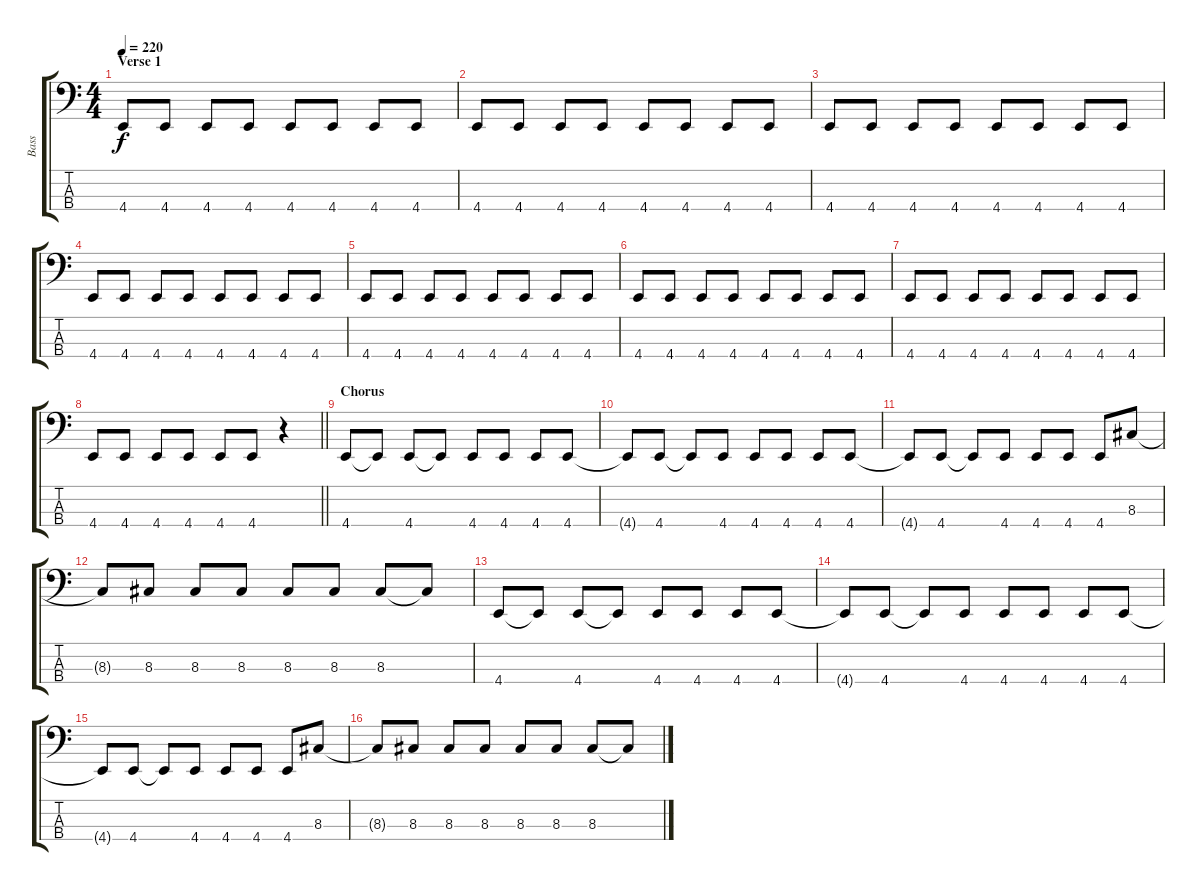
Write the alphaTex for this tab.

\track ("Bass" "Bass") {instrument electricbasspick}
\staff {score tabs}
\tuning (Eb2 Bb1 F1 C1) {hide}
\ts (4 4)
\section ("" "Verse 1")
\tempo 220
\clef f4
\ks c
4.4.8{dy f} 4.4.8 4.4.8 4.4.8 4.4.8 4.4.8 4.4.8 4.4.8 |
4.4.8 4.4.8 4.4.8 4.4.8 4.4.8 4.4.8 4.4.8 4.4.8 |
4.4.8 4.4.8 4.4.8 4.4.8 4.4.8 4.4.8 4.4.8 4.4.8 |
4.4.8 4.4.8 4.4.8 4.4.8 4.4.8 4.4.8 4.4.8 4.4.8 |
4.4.8 4.4.8 4.4.8 4.4.8 4.4.8 4.4.8 4.4.8 4.4.8 |
4.4.8 4.4.8 4.4.8 4.4.8 4.4.8 4.4.8 4.4.8 4.4.8 |
4.4.8 4.4.8 4.4.8 4.4.8 4.4.8 4.4.8 4.4.8 4.4.8 |
\barLineRight lightlight
4.4.8 4.4.8 4.4.8 4.4.8 4.4.8 4.4.8 r.4 |
\section ("" "Chorus")
4.4.8 4.4{t}.8 4.4.8 4.4{t}.8 4.4.8 4.4.8 4.4.8 4.4.8 |
4.4{t}.8 4.4.8 4.4{t}.8 4.4.8 4.4.8 4.4.8 4.4.8 4.4.8 |
4.4{t}.8 4.4.8 4.4{t}.8 4.4.8 4.4.8 4.4.8 4.4.8 8.3.8 |
8.3{t}.8 8.3.8 8.3.8 8.3.8 8.3.8 8.3.8 8.3.8 8.3{t}.8 |
4.4.8 4.4{t}.8 4.4.8 4.4{t}.8 4.4.8 4.4.8 4.4.8 4.4.8 |
4.4{t}.8 4.4.8 4.4{t}.8 4.4.8 4.4.8 4.4.8 4.4.8 4.4.8 |
4.4{t}.8 4.4.8 4.4{t}.8 4.4.8 4.4.8 4.4.8 4.4.8 8.3.8 |
8.3{t}.8 8.3.8 8.3.8 8.3.8 8.3.8 8.3.8 8.3.8 8.3{t}.8
